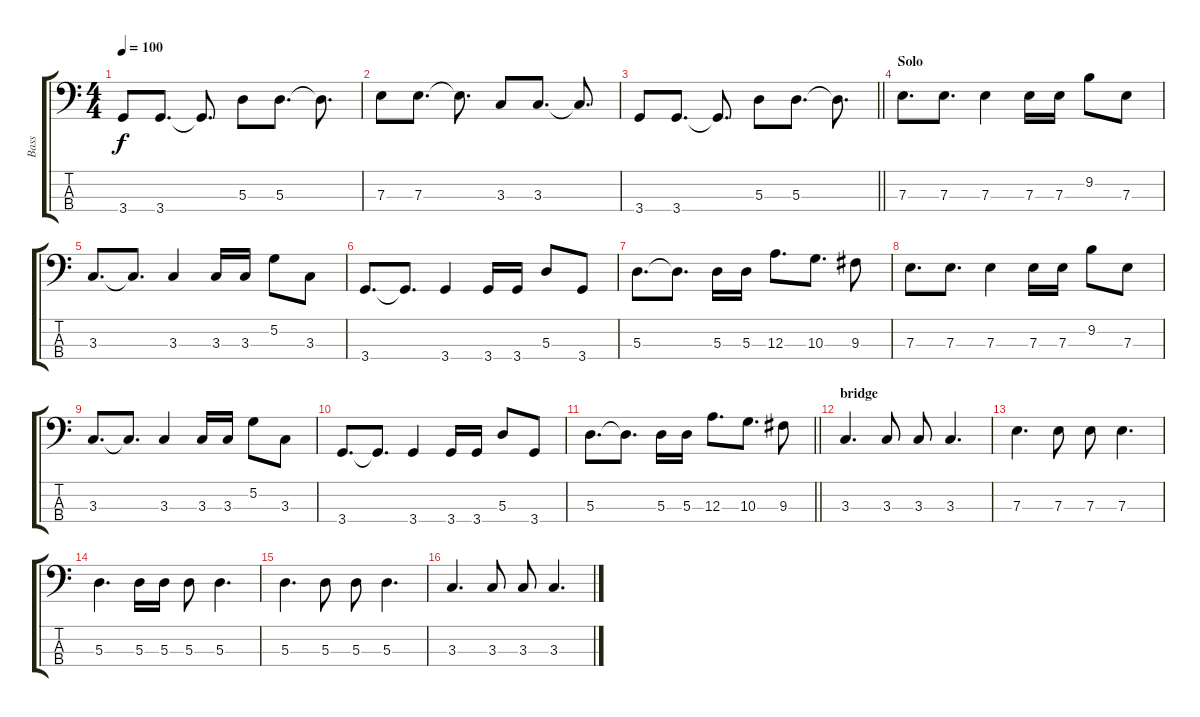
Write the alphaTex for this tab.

\track ("Bass" "Bass") {instrument electricbassfinger}
\staff {score tabs}
\tuning (G2 D2 A1 E1) {hide}
\ts (4 4)
\tempo 100
\clef f4
\ks c
3.4.8{dy f} 3.4.8{d} 3.4{t}.8{d} 5.3.8 5.3.8{d} 5.3{t}.8{d} |
7.3.8 7.3.8{d} 7.3{t}.8{d} 3.3.8 3.3.8{d} 3.3{t}.8{d} |
\barLineRight lightlight
3.4.8 3.4.8{d} 3.4{t}.8{d} 5.3.8 5.3.8{d} 5.3{t}.8{d} |
\section ("" "Solo")
7.3.8{d} 7.3.8{d} 7.3.4 7.3.16 7.3.16 9.2.8 7.3.8 |
3.3.8{d} 3.3{t}.8{d} 3.3.4 3.3.16 3.3.16 5.2.8 3.3.8 |
3.4.8{d} 3.4{t}.8{d} 3.4.4 3.4.16 3.4.16 5.3.8 3.4.8 |
5.3.8{d} 5.3{t}.8{d} 5.3.16 5.3.16 12.3.8{d} 10.3.8{d} 9.3.8 |
7.3.8{d} 7.3.8{d} 7.3.4 7.3.16 7.3.16 9.2.8 7.3.8 |
3.3.8{d} 3.3{t}.8{d} 3.3.4 3.3.16 3.3.16 5.2.8 3.3.8 |
3.4.8{d} 3.4{t}.8{d} 3.4.4 3.4.16 3.4.16 5.3.8 3.4.8 |
\barLineRight lightlight
5.3.8{d} 5.3{t}.8{d} 5.3.16 5.3.16 12.3.8{d} 10.3.8{d} 9.3.8 |
\section ("" "bridge")
3.3.4{d} 3.3.8 3.3.8 3.3.4{d} |
7.3.4{d} 7.3.8 7.3.8 7.3.4{d} |
5.3.4{d} 5.3.16 5.3.16 5.3.8 5.3.4{d} |
5.3.4{d} 5.3.8 5.3.8 5.3.4{d} |
3.3.4{d} 3.3.8 3.3.8 3.3.4{d}
